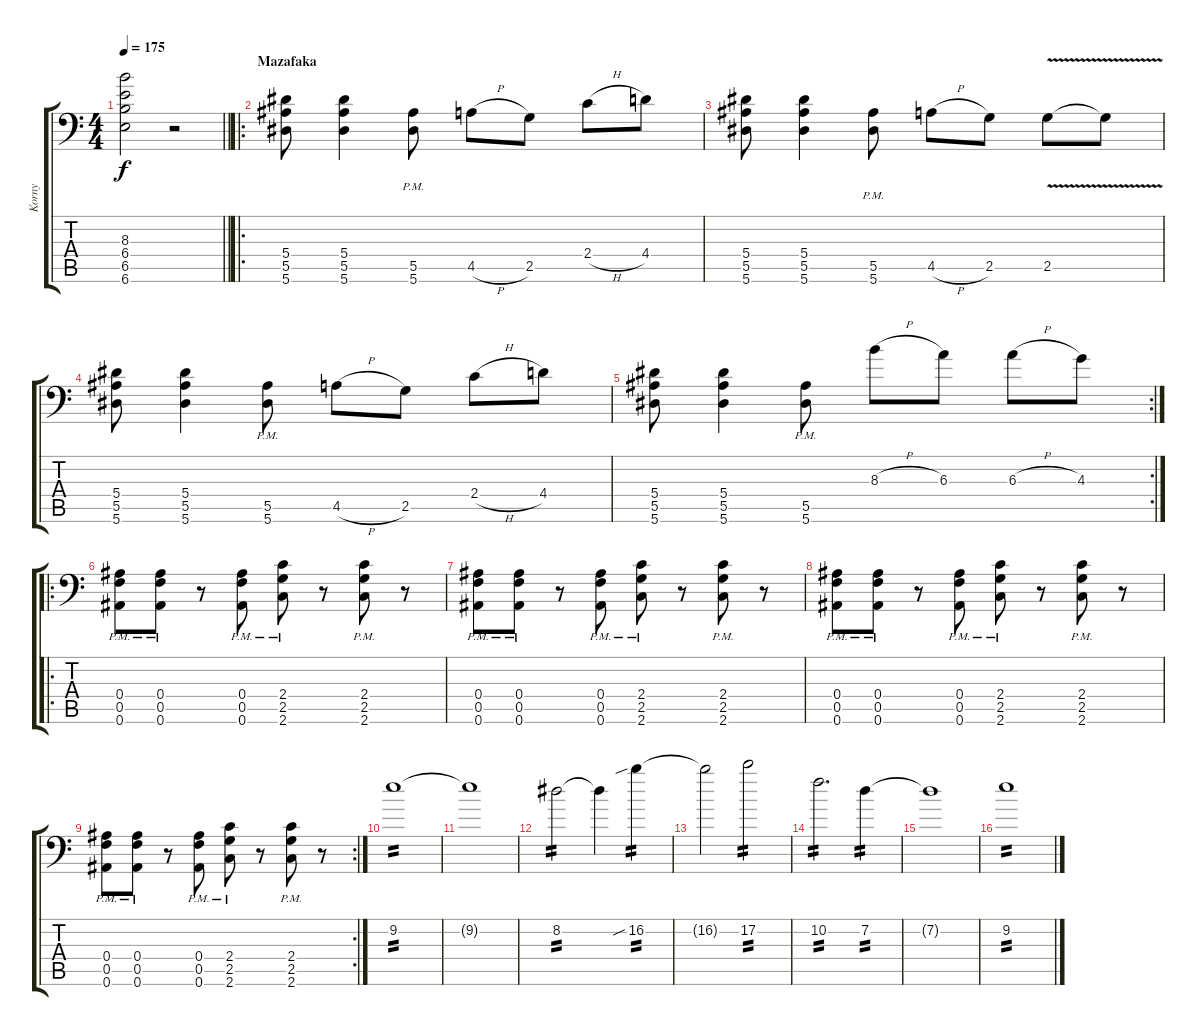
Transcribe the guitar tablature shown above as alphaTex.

\track ("Korny" "Korny") {instrument distortionguitar}
\staff {score tabs}
\tuning (C4 G3 Eb3 Bb2 F2 Bb1) {hide}
\ts (4 4)
\tempo 175
\clef f4
\barLineRight lightlight
\ks c
(8.3{t} 6.4{t} 6.5{t} 6.6{t}).2{dy f} r.2 |
\ro
\section ("" "Mazafaka")
(5.4 5.5 5.6).8 (5.4 5.5 5.6).4 (5.5{pm} 5.6{pm}).8 4.5{h}.8 2.5.8 2.4{h}.8 4.4.8 |
(5.4 5.5 5.6).8 (5.4 5.5 5.6).4 (5.5{pm} 5.6{pm}).8 4.5{h}.8 2.5.8 2.5{v}.8 2.5{t}.8 |
(5.4 5.5 5.6).8 (5.4 5.5 5.6).4 (5.5{pm} 5.6{pm}).8 4.5{h}.8 2.5.8 2.4{h}.8 4.4.8 |
\rc 2
(5.4 5.5 5.6).8 (5.4 5.5 5.6).4 (5.5{pm} 5.6{pm}).8 8.3{h}.8 6.3.8 6.3{h}.8 4.3.8 |
\ro
(0.4{pm} 0.5{pm} 0.6{pm}).8 (0.4{pm} 0.5{pm} 0.6{pm}).8 r.8 (0.4{pm} 0.5{pm} 0.6{pm}).8 (2.4{pm} 2.5{pm} 2.6{pm}).8 r.8 (2.4{pm} 2.5{pm} 2.6{pm}).8 r.8 |
(0.4{pm} 0.5{pm} 0.6{pm}).8 (0.4{pm} 0.5{pm} 0.6{pm}).8 r.8 (0.4{pm} 0.5{pm} 0.6{pm}).8 (2.4{pm} 2.5{pm} 2.6{pm}).8 r.8 (2.4{pm} 2.5{pm} 2.6{pm}).8 r.8 |
(0.4{pm} 0.5{pm} 0.6{pm}).8 (0.4{pm} 0.5{pm} 0.6{pm}).8 r.8 (0.4{pm} 0.5{pm} 0.6{pm}).8 (2.4{pm} 2.5{pm} 2.6{pm}).8 r.8 (2.4{pm} 2.5{pm} 2.6{pm}).8 r.8 |
\rc 2
(0.4{pm} 0.5{pm} 0.6{pm}).8 (0.4{pm} 0.5{pm} 0.6{pm}).8 r.8 (0.4{pm} 0.5{pm} 0.6{pm}).8 (2.4{pm} 2.5{pm} 2.6{pm}).8 r.8 (2.4{pm} 2.5{pm} 2.6{pm}).8 r.8 |
9.2.1{tp 2} |
9.2{t}.1 |
8.2.2{tp 2} 8.2{t}.4 16.2{sib}.4{tp 2} |
16.2{t}.2 17.2.2{tp 2} |
10.2.2{d tp 2} 7.2.4{tp 2} |
7.2{t}.1 |
9.2.1{tp 2}
